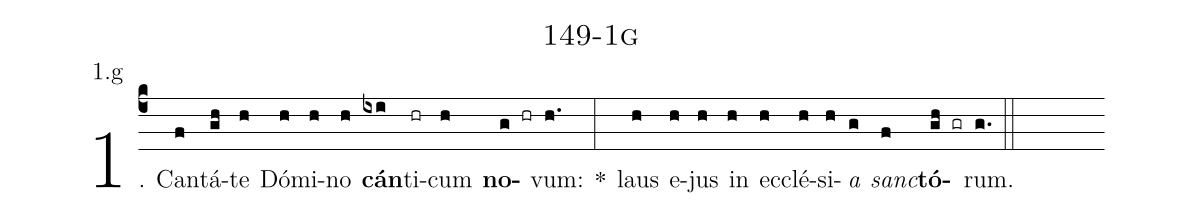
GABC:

name: 149-1g;
annotation: 1.g;
%%
(c4)1. Can(f)tá(gh)te(h) Dó(h)mi(h)no(h) <b>cán</b>(ixi)ti(hr)cum(h) <b>no</b>(g hr)vum:(h.) *(:) laus(h) e(h)jus(h) in(h) ec(h)clé(h)si(h)<i>a</i>(g) <i>sanc</i>(f)<b>tó</b>(gh gr)rum.(g.) (::)
